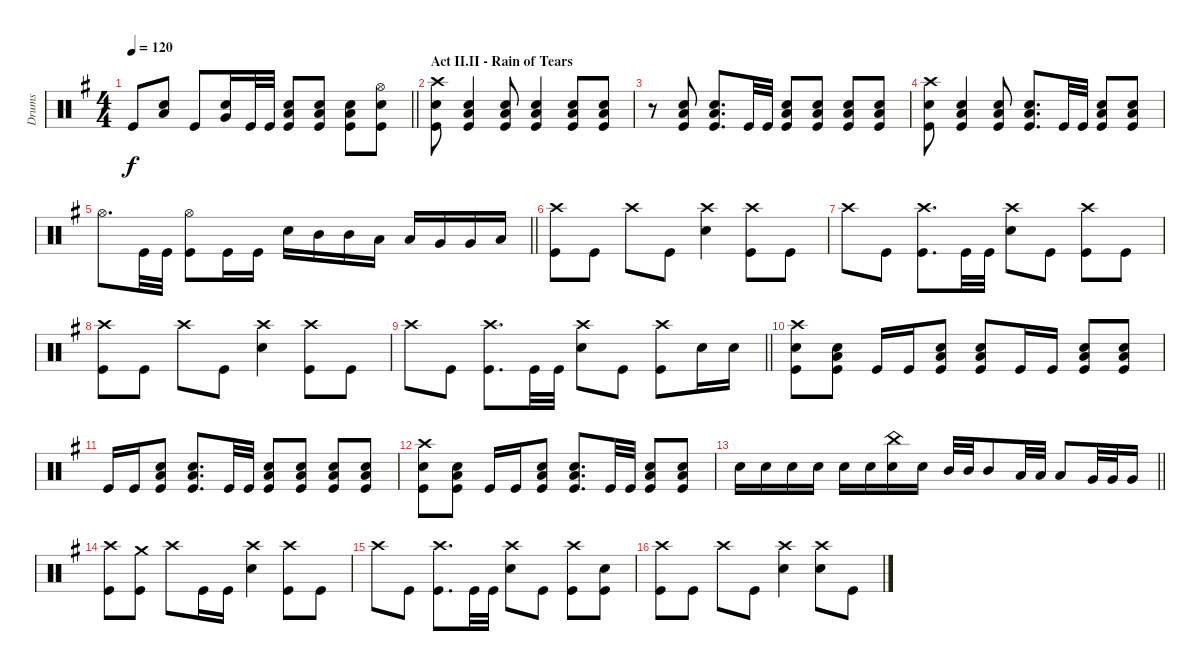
\track ("Drums" "Drums") {instrument percussion}
\staff
\articulation defaults
\ts (4 4)
\tempo 120
\clef neutral
\barLineRight lightlight
\ks eminor "Kick (hit)".8{dy f}
("Low Tom (hit)" "Electric Snare (hit)").8 "Kick (hit)".8 ("Very Low Tom (hit)" "Electric Snare (hit)").16 "Kick (hit)".32 "Kick (hit)".32 ("Low Floor Tom (hit)" "Electric Snare (hit)" "Kick (hit)").8 ("Low Floor Tom (hit)" "Electric Snare (hit)" "Kick (hit)").8 ("Low Floor Tom (hit)" "Electric Snare (hit)" "Kick (hit)").8 ("Hi-Hat (open)" "Electric Snare (hit)" "Kick (hit)").8 |
\section ("" "Act II.II - Rain of Tears")
("Crash high (hit)" "Electric Snare (hit)" "Kick (hit)").8 ("Low Floor Tom (hit)" "Electric Snare (hit)" "Kick (hit)").4 ("Low Floor Tom (hit)" "Electric Snare (hit)" "Kick (hit)").8 ("Low Floor Tom (hit)" "Electric Snare (hit)" "Kick (hit)").4 ("Low Floor Tom (hit)" "Electric Snare (hit)" "Kick (hit)").8 ("Low Floor Tom (hit)" "Electric Snare (hit)" "Kick (hit)").8 |
r.8 ("Low Floor Tom (hit)" "Electric Snare (hit)" "Kick (hit)").8 ("Low Floor Tom (hit)" "Electric Snare (hit)" "Kick (hit)").8{d} "Kick (hit)".32 "Kick (hit)".32 ("Low Floor Tom (hit)" "Electric Snare (hit)" "Kick (hit)").8 ("Low Floor Tom (hit)" "Electric Snare (hit)" "Kick (hit)").8 ("Low Floor Tom (hit)" "Electric Snare (hit)" "Kick (hit)").8 ("Low Floor Tom (hit)" "Electric Snare (hit)" "Kick (hit)").8 |
("Crash high (hit)" "Electric Snare (hit)" "Kick (hit)").8 ("Low Floor Tom (hit)" "Electric Snare (hit)" "Kick (hit)").4 ("Low Floor Tom (hit)" "Electric Snare (hit)" "Kick (hit)").8 ("Low Floor Tom (hit)" "Electric Snare (hit)" "Kick (hit)").8{d} "Kick (hit)".32 "Kick (hit)".32 ("Low Floor Tom (hit)" "Electric Snare (hit)" "Kick (hit)").8 ("Low Floor Tom (hit)" "Electric Snare (hit)" "Kick (hit)").8 |
\barLineRight lightlight "Hi-Hat (open)".8{d} "Kick (hit)".32 "Kick (hit)".32
("Hi-Hat (open)" "Kick (hit)").8 "Kick (hit)".16 "Kick (hit)".16 "Electric Snare (hit)".16 "Mid Tom (hit)".16 "Mid Tom (hit)".16 "Low Tom (hit)".16 "Low Tom (hit)".16 "Very Low Tom (hit)".16 "Very Low Tom (hit)".16 "Low Floor Tom (hit)".16 |
("Crash high (hit)" "Kick (hit)").8 "Kick (hit)".8 "Crash high (hit)".8 "Kick (hit)".8 ("Crash high (hit)" "Electric Snare (hit)").4 ("Crash high (hit)" "Kick (hit)").8 "Kick (hit)".8 |
"Crash high (hit)".8 "Kick (hit)".8 ("Crash high (hit)" "Kick (hit)").8{d} "Kick (hit)".32 "Kick (hit)".32 ("Crash high (hit)" "Electric Snare (hit)").8 "Kick (hit)".8 ("Crash high (hit)" "Kick (hit)").8 "Kick (hit)".8 |
("Crash high (hit)" "Kick (hit)").8 "Kick (hit)".8 "Crash high (hit)".8 "Kick (hit)".8 ("Crash high (hit)" "Electric Snare (hit)").4 ("Crash high (hit)" "Kick (hit)").8 "Kick (hit)".8 |
\barLineRight lightlight "Crash high (hit)".8 "Kick (hit)".8
("Crash high (hit)" "Kick (hit)").8{d} "Kick (hit)".32 "Kick (hit)".32 ("Crash high (hit)" "Electric Snare (hit)").8 "Kick (hit)".8 ("Crash high (hit)" "Kick (hit)").8 "Electric Snare (hit)".16 "Electric Snare (hit)".16 |
("Crash high (hit)" "Electric Snare (hit)" "Kick (hit)").8 ("Low Floor Tom (hit)" "Electric Snare (hit)" "Kick (hit)").8 "Kick (hit)".16 "Kick (hit)".16 ("Low Floor Tom (hit)" "Electric Snare (hit)" "Kick (hit)").8 ("Low Floor Tom (hit)" "Electric Snare (hit)" "Kick (hit)").8 "Kick (hit)".16 "Kick (hit)".16 ("Low Floor Tom (hit)" "Electric Snare (hit)" "Kick (hit)").8 ("Low Floor Tom (hit)" "Electric Snare (hit)" "Kick (hit)").8 |
"Kick (hit)".16 "Kick (hit)".16 ("Low Floor Tom (hit)" "Electric Snare (hit)" "Kick (hit)").8 ("Low Floor Tom (hit)" "Electric Snare (hit)" "Kick (hit)").8{d} "Kick (hit)".32 "Kick (hit)".32 ("Low Floor Tom (hit)" "Electric Snare (hit)" "Kick (hit)").8 ("Low Floor Tom (hit)" "Electric Snare (hit)" "Kick (hit)").8 ("Low Floor Tom (hit)" "Electric Snare (hit)" "Kick (hit)").8 ("Low Floor Tom (hit)" "Electric Snare (hit)" "Kick (hit)").8 |
("Crash high (hit)" "Electric Snare (hit)" "Kick (hit)").8 ("Low Floor Tom (hit)" "Electric Snare (hit)" "Kick (hit)").8 "Kick (hit)".16 "Kick (hit)".16 ("Low Floor Tom (hit)" "Electric Snare (hit)" "Kick (hit)").8 ("Low Floor Tom (hit)" "Electric Snare (hit)" "Kick (hit)").8{d} "Kick (hit)".32 "Kick (hit)".32 ("Low Floor Tom (hit)" "Electric Snare (hit)" "Kick (hit)").8 ("Low Floor Tom (hit)" "Electric Snare (hit)" "Kick (hit)").8 |
\barLineRight lightlight "Electric Snare (hit)".16 "Electric Snare (hit)".16 "Electric Snare (hit)".16 "Electric Snare (hit)".16 "Electric Snare (hit)".16 "Electric Snare (hit)".16
("China (hit)" "Electric Snare (hit)").16 "Electric Snare (hit)".16 "Mid Tom (hit)".32 "Mid Tom (hit)".32 "Mid Tom (hit)".8 "Low Tom (hit)".32 "Low Tom (hit)".32 "Low Tom (hit)".8 "Very Low Tom (hit)".32 "Very Low Tom (hit)".32 "Very Low Tom (hit)".16 |
("Crash high (hit)" "Kick (hit)").8 ("Crash medium (hit)" "Kick (hit)").8 "Crash high (hit)".8 "Kick (hit)".16 "Kick (hit)".16 ("Crash high (hit)" "Electric Snare (hit)").4 ("Crash high (hit)" "Kick (hit)").8 "Kick (hit)".8 |
"Crash high (hit)".8 "Kick (hit)".8 ("Crash high (hit)" "Kick (hit)").8{d} "Kick (hit)".32 "Kick (hit)".32 ("Crash high (hit)" "Electric Snare (hit)").8 "Kick (hit)".8 ("Crash high (hit)" "Kick (hit)").8 ("Electric Snare (hit)" "Kick (hit)").8 |
("Crash high (hit)" "Kick (hit)").8 "Kick (hit)".8 "Crash high (hit)".8 "Kick (hit)".8 ("Crash high (hit)" "Electric Snare (hit)").4 ("Crash high (hit)" "Electric Snare (hit)").8 "Kick (hit)".8
